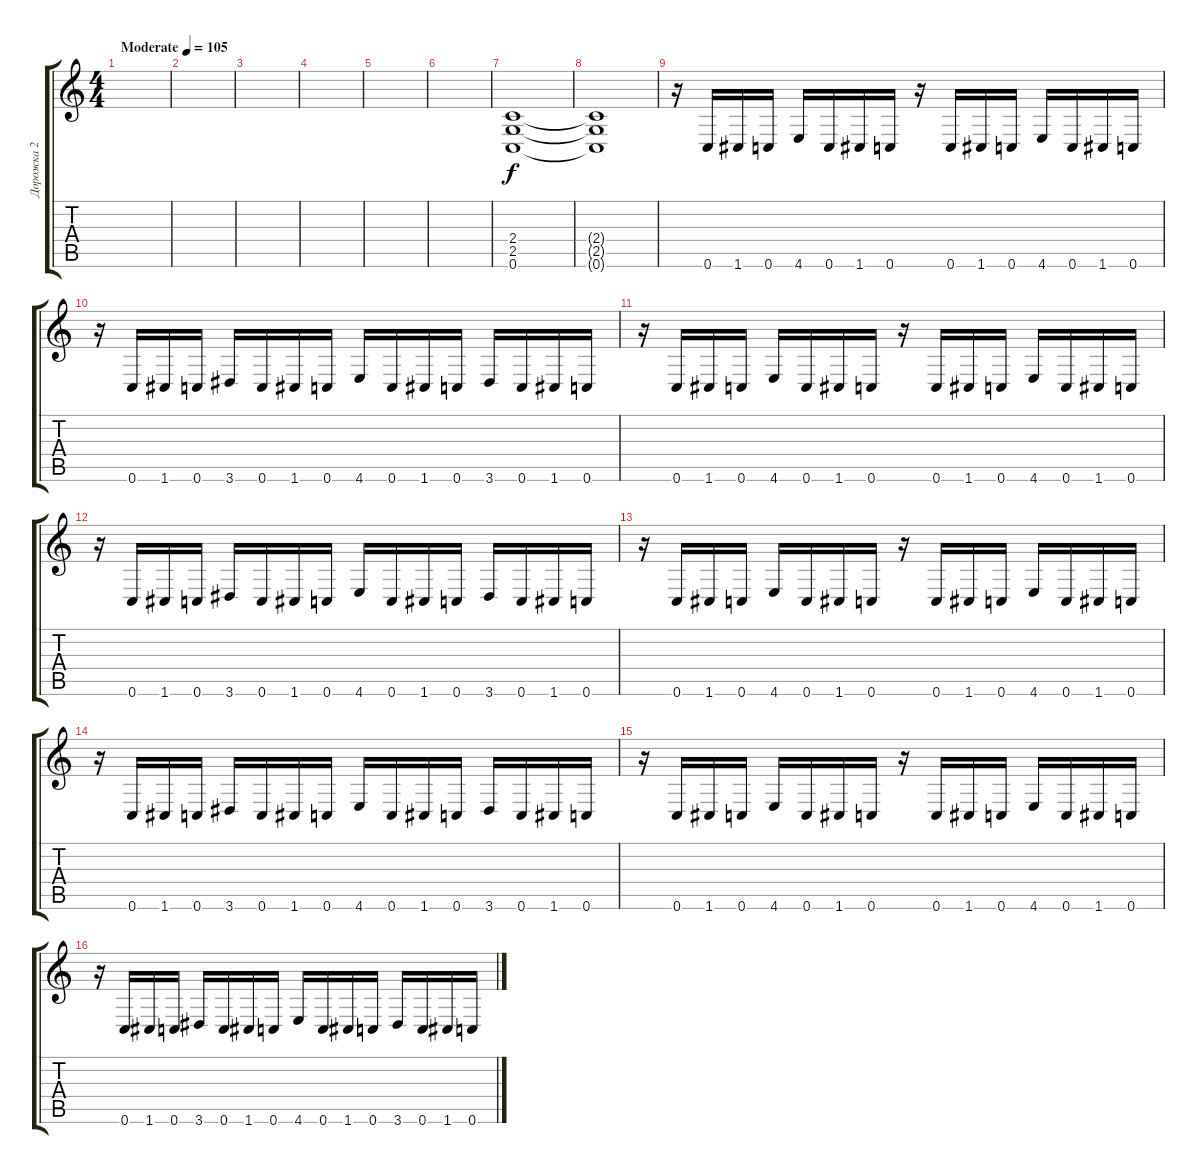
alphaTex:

\track ("Дорожка 2" "Дорожка 2") {instrument overdrivenguitar}
\staff {score tabs}
\tuning (C4 G3 Eb3 Bb2 F2 C2) {hide}
\ts (4 4)
\tempo (105 "Moderate")
\clef g2
\ks c
|
|
|
|
|
|
(2.4 2.5 0.6).1 |
(2.4{t} 2.5{t} 0.6{t}).1 |
r.16 0.6.16 1.6.16 0.6.16 4.6.16 0.6.16 1.6.16 0.6.16 r.16 0.6.16 1.6.16 0.6.16 4.6.16 0.6.16 1.6.16 0.6.16 |
r.16 0.6.16 1.6.16 0.6.16 3.6.16 0.6.16 1.6.16 0.6.16 4.6.16 0.6.16 1.6.16 0.6.16 3.6.16 0.6.16 1.6.16 0.6.16 |
r.16 0.6.16 1.6.16 0.6.16 4.6.16 0.6.16 1.6.16 0.6.16 r.16 0.6.16 1.6.16 0.6.16 4.6.16 0.6.16 1.6.16 0.6.16 |
r.16 0.6.16 1.6.16 0.6.16 3.6.16 0.6.16 1.6.16 0.6.16 4.6.16 0.6.16 1.6.16 0.6.16 3.6.16 0.6.16 1.6.16 0.6.16 |
r.16 0.6.16 1.6.16 0.6.16 4.6.16 0.6.16 1.6.16 0.6.16 r.16 0.6.16 1.6.16 0.6.16 4.6.16 0.6.16 1.6.16 0.6.16 |
r.16 0.6.16 1.6.16 0.6.16 3.6.16 0.6.16 1.6.16 0.6.16 4.6.16 0.6.16 1.6.16 0.6.16 3.6.16 0.6.16 1.6.16 0.6.16 |
r.16 0.6.16 1.6.16 0.6.16 4.6.16 0.6.16 1.6.16 0.6.16 r.16 0.6.16 1.6.16 0.6.16 4.6.16 0.6.16 1.6.16 0.6.16 |
r.16 0.6.16 1.6.16 0.6.16 3.6.16 0.6.16 1.6.16 0.6.16 4.6.16 0.6.16 1.6.16 0.6.16 3.6.16 0.6.16 1.6.16 0.6.16
